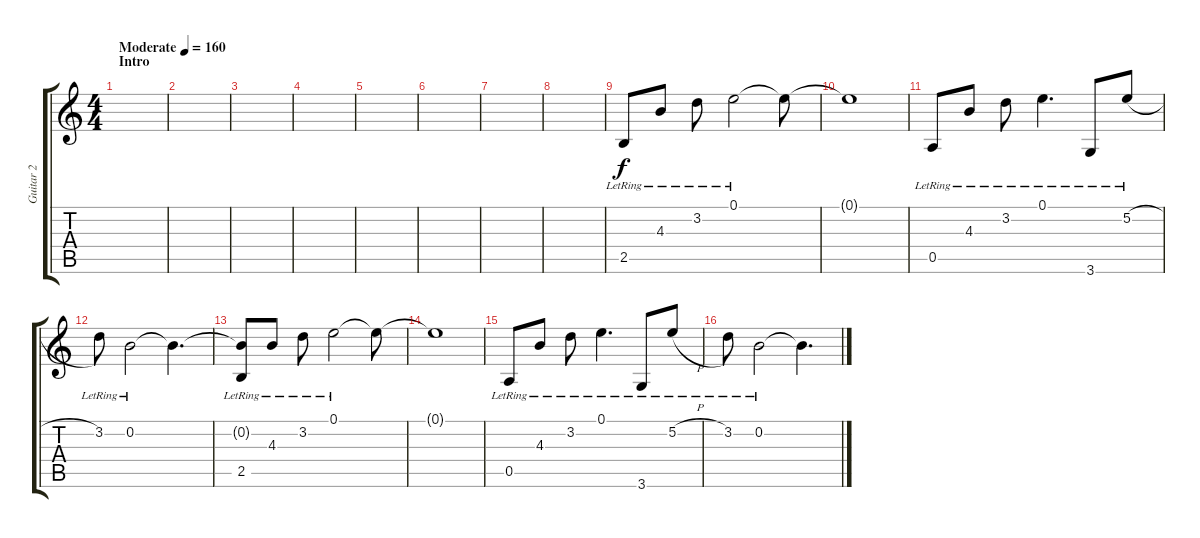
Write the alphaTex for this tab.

\track ("Guitar 2" "Guitar 2") {instrument overdrivenguitar}
\staff {score tabs}
\tuning (E4 B3 G3 D3 A2 E2) {hide}
\ts (4 4)
\section ("" "Intro")
\tempo (160 "Moderate")
\clef g2
\ks c
|
|
|
|
|
|
|
|
2.5{lr}.8 4.3{lr}.8 3.2{lr}.8 0.1{lr}.2 0.1{t}.8 |
0.1{t}.1 |
0.5{lr}.8 4.3{lr}.8 3.2{lr}.8 0.1{lr}.4{d} 3.6{lr}.8 5.2{h lr}.8 |
3.2{lr}.8 0.2{lr}.2 0.2{t}.4{d} |
(0.2{t} 2.5{lr}).8 4.3{lr}.8 3.2{lr}.8 0.1{lr}.2 0.1{t}.8 |
0.1{t}.1 |
0.5{lr}.8 4.3{lr}.8 3.2{lr}.8 0.1{lr}.4{d} 3.6{lr}.8 5.2{h lr}.8 |
3.2{lr}.8 0.2{lr}.2 0.2{t}.4{d}
